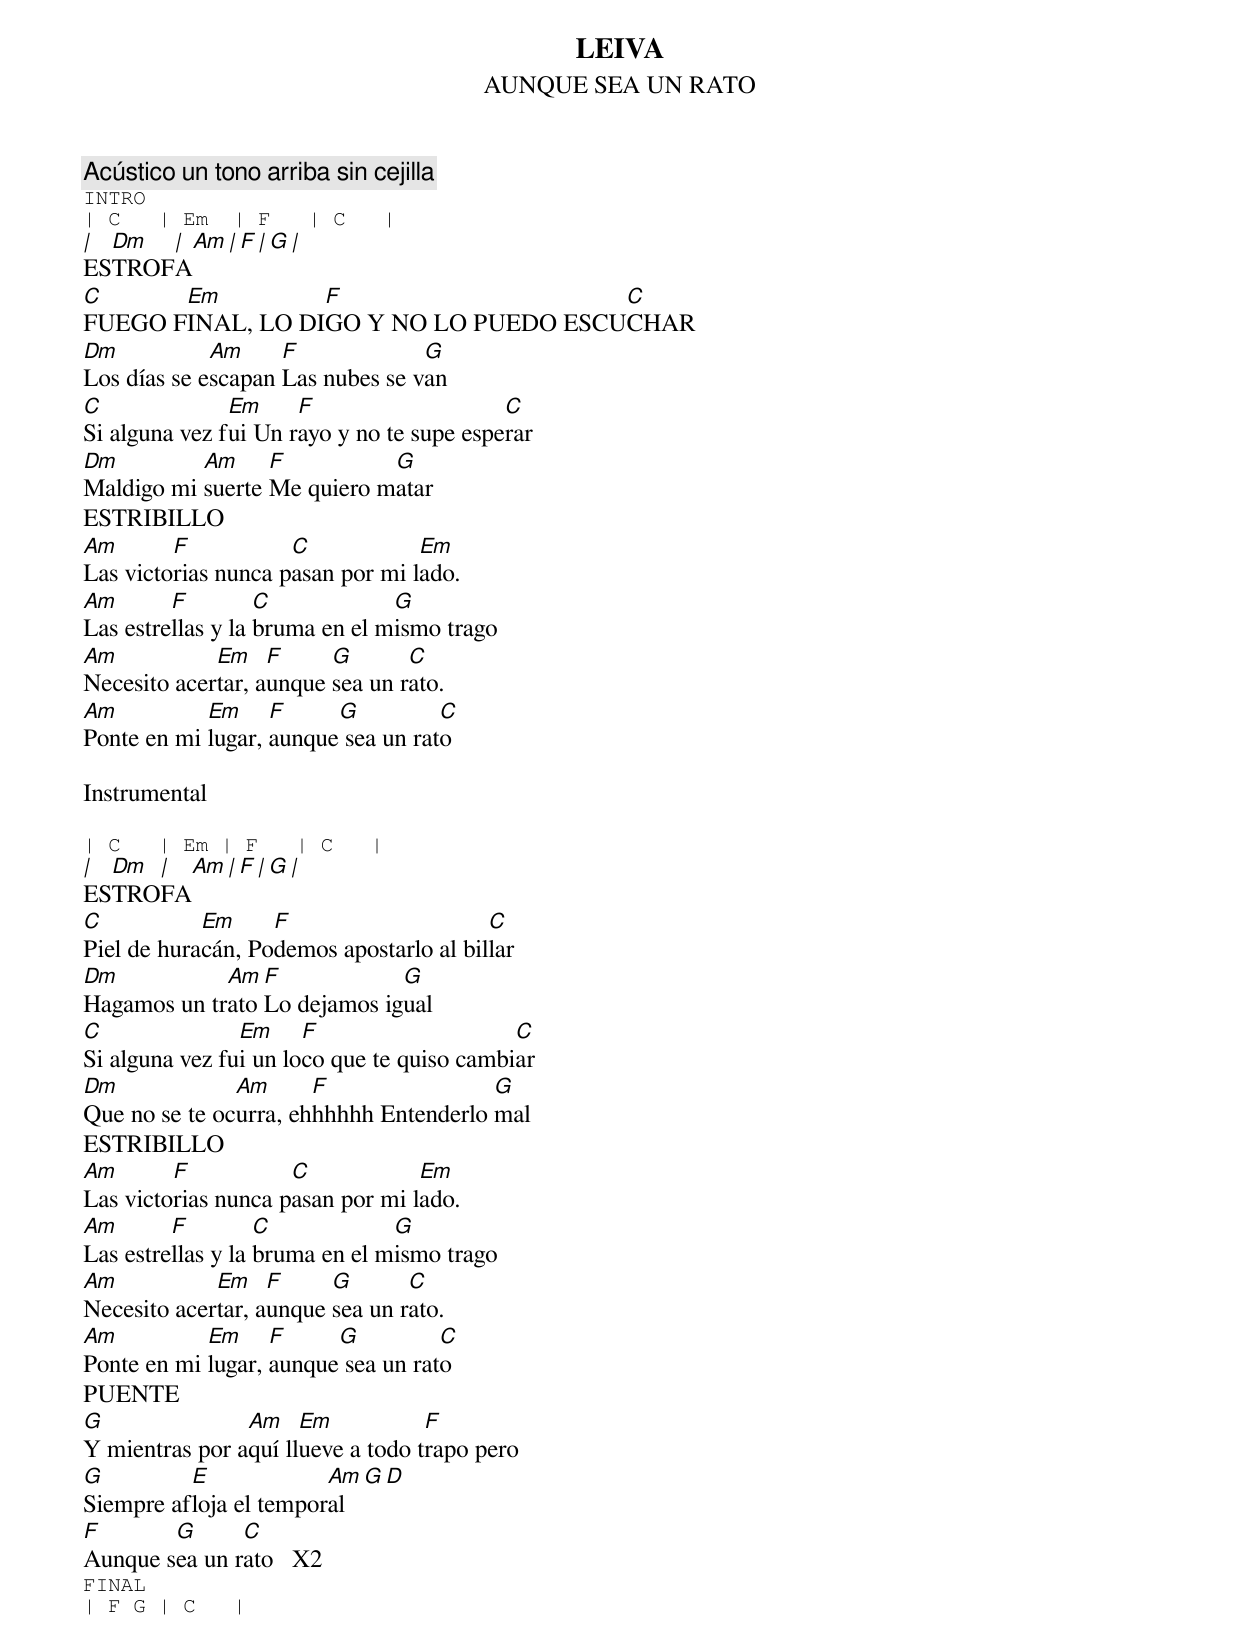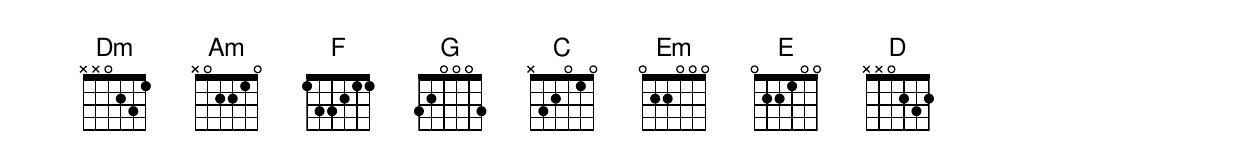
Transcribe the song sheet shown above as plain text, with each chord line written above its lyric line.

LEIVA
AUNQUE SEA UN RATO
Acústico un tono arriba sin cejilla
INTRO
| C   | Em  | F   | C   |
| Dm  | Am  | F   | G   |
ESTROFA
C      Em         F                    C
FUEGO FINAL, LO DIGO Y NO LO PUEDO ESCUCHAR
Dm           Am     F             G
Los días se escapan Las nubes se van
C              Em     F                    C
Si alguna vez fui Un rayo y no te supe esperar
Dm         Am     F          G
Maldigo mi suerte Me quiero matar
ESTRIBILLO
Am       F           C            Em
Las victorias nunca pasan por mi lado.
Am       F         C            G
Las estrellas y la bruma en el mismo trago
Am           Em    F     G       C
Necesito acertar, aunque sea un rato.
Am          Em     F     G          C
Ponte en mi lugar, aunque sea un rato

Instrumental

| C   | Em | F   | C   |
| Dm | Am | F   | G   |
ESTROFA
C           Em     F                     C
Piel de huracán, Podemos apostarlo al billar
Dm           Am  F            G
Hagamos un trato Lo dejamos igual
C               Em     F                    C
Si alguna vez fui un loco que te quiso cambiar
Dm             Am      F                G
Que no se te ocurra, ehhhhhh Entenderlo mal
ESTRIBILLO
Am       F           C            Em
Las victorias nunca pasan por mi lado.
Am       F         C            G
Las estrellas y la bruma en el mismo trago
Am           Em    F     G       C
Necesito acertar, aunque sea un rato.
Am          Em     F     G          C
Ponte en mi lugar, aunque sea un rato
PUENTE
G               Am    Em           F
Y mientras por aquí llueve a todo trapo pero
G         E             Am   G    D
Siempre afloja el temporal
F       G      C
Aunque sea un rato   X2
FINAL
| F G | C   |
